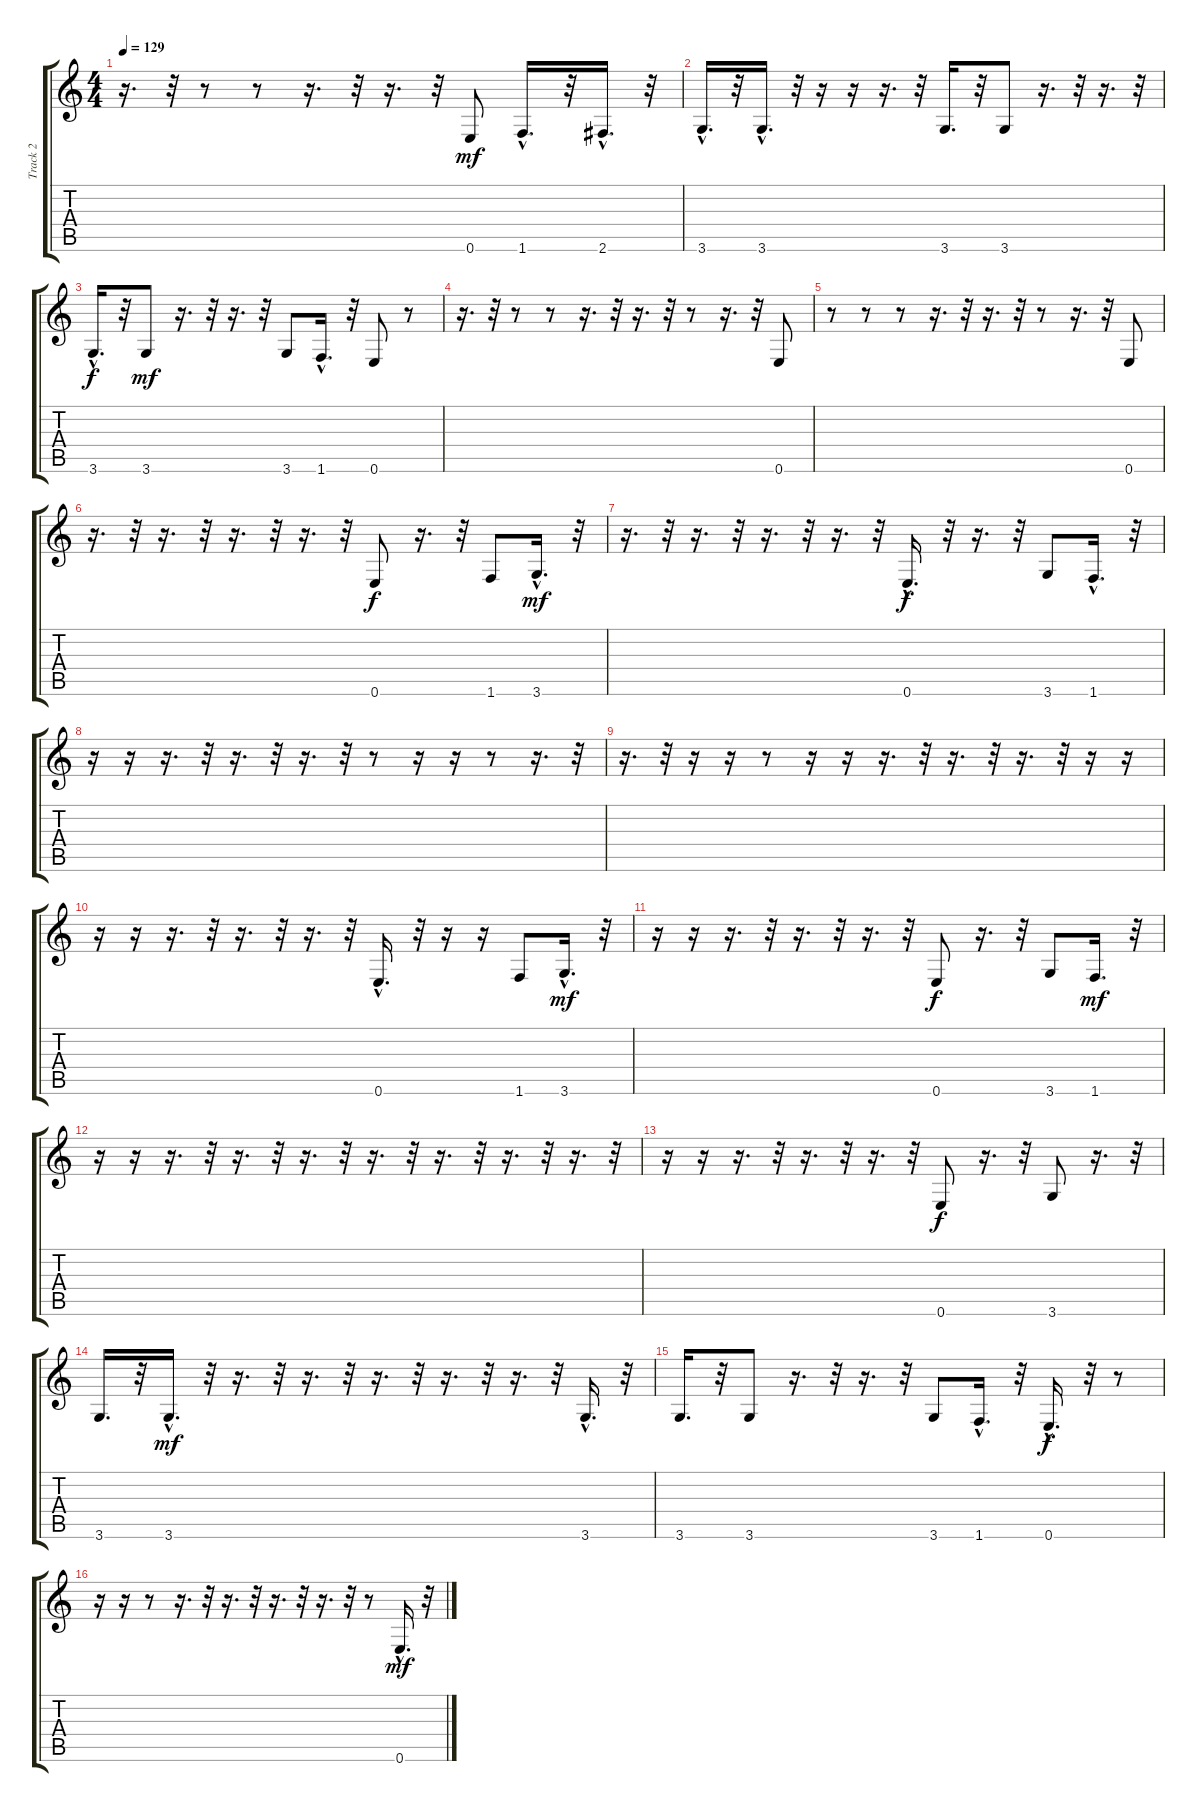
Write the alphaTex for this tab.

\track ("Track 2" "Track 2") {instrument electricbassfinger}
\staff {score tabs}
\tuning (E4 B3 G3 D3 A2 E2) {hide}
\ts (4 4)
\tempo 129
\clef g2
\ks c
r.16{d dy mf} r.32 r.8 r.8 r.16{d} r.32 r.16{d} r.32 0.6.8 1.6{hac}.16{d} r.32 2.6{hac}.16{d} r.32 |
3.6{hac}.16{d} r.32 3.6{hac}.16{d} r.32 r.16 r.16 r.16{d} r.32 3.6.16{d} r.32 3.6.8 r.16{d} r.32 r.16{d} r.32 |
3.6{hac}.16{d dy f} r.32 3.6.8{dy mf} r.16{d} r.32 r.16{d} r.32 3.6.8 1.6{hac}.16{d} r.32 0.6.8 r.8 |
r.16{d} r.32 r.8 r.8 r.16{d} r.32 r.16{d} r.32 r.8 r.16{d} r.32 0.6.8 |
r.8 r.8 r.8 r.16{d} r.32 r.16{d} r.32 r.8 r.16{d} r.32 0.6.8 |
r.16{d} r.32 r.16{d} r.32 r.16{d} r.32 r.16{d} r.32 0.6.8{dy f} r.16{d} r.32 1.6.8 3.6{hac}.16{d dy mf} r.32 |
r.16{d} r.32 r.16{d} r.32 r.16{d} r.32 r.16{d} r.32 0.6{hac}.16{d dy f} r.32 r.16{d} r.32 3.6.8 1.6{hac}.16{d} r.32 |
r.16 r.16 r.16{d} r.32 r.16{d} r.32 r.16{d} r.32 r.8 r.16 r.16 r.8 r.16{d} r.32 |
r.16{d} r.32 r.16 r.16 r.8 r.16 r.16 r.16{d} r.32 r.16{d} r.32 r.16{d} r.32 r.16 r.16 |
r.16 r.16 r.16{d} r.32 r.16{d} r.32 r.16{d} r.32 0.6{hac}.16{d} r.32 r.16 r.16 1.6.8 3.6{hac}.16{d dy mf} r.32 |
r.16 r.16 r.16{d} r.32 r.16{d} r.32 r.16{d} r.32 0.6.8{dy f} r.16{d} r.32 3.6.8 1.6.16{d dy mf} r.32 |
r.16 r.16 r.16{d} r.32 r.16{d} r.32 r.16{d} r.32 r.16{d} r.32 r.16{d} r.32 r.16{d} r.32 r.16{d} r.32 |
r.16 r.16 r.16{d} r.32 r.16{d} r.32 r.16{d} r.32 0.6.8{dy f} r.16{d} r.32 3.6.8 r.16{d} r.32 |
3.6.16{d} r.32 3.6{hac}.16{d dy mf} r.32 r.16{d} r.32 r.16{d} r.32 r.16{d} r.32 r.16{d} r.32 r.16{d} r.32 3.6{hac}.16{d} r.32 |
3.6.16{d} r.32 3.6.8 r.16{d} r.32 r.16{d} r.32 3.6.8 1.6{hac}.16{d} r.32 0.6{hac}.16{d dy f} r.32 r.8 |
r.16 r.16 r.8 r.16{d} r.32 r.16{d} r.32 r.16{d} r.32 r.16{d} r.32 r.8 0.6{hac}.16{d dy mf} r.32
